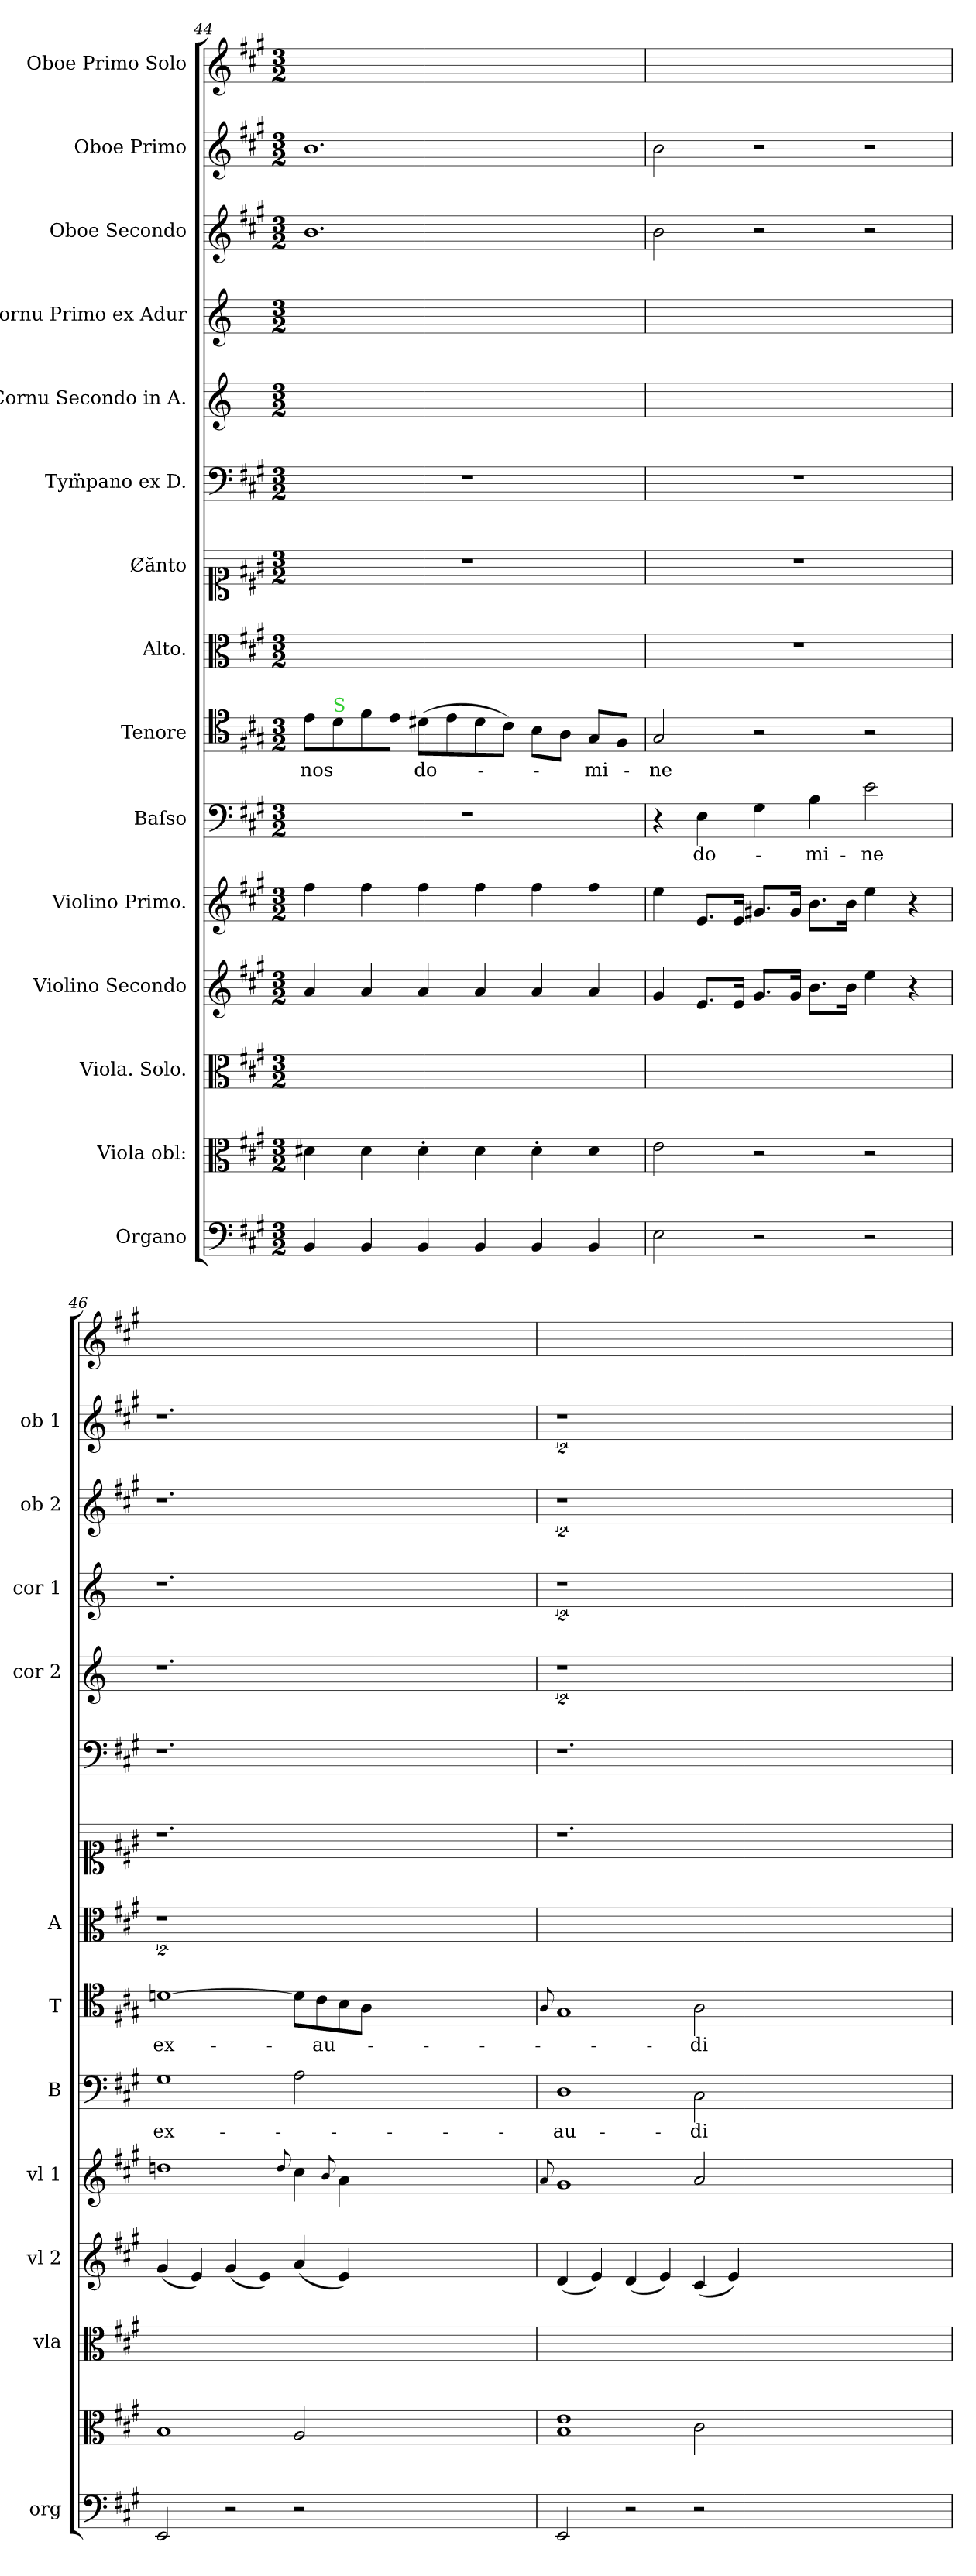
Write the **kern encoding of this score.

**kern	**kern	**kern	**kern	**dynam	**kern	**dynam	**kern	**text	**kern	**text	**kern	**kern	**kern	**kern	**kern	**kern	**kern	**kern
*part15	*part14	*part13	*part12	*part12	*part11	*part11	*part10	*part10	*part9	*part9	*part8	*part7	*part6	*part5	*part4	*part3	*part2	*part1
*staff15	*staff14	*staff13	*staff12	*staff12	*staff11	*staff11	*staff10	*staff10	*staff9	*staff9	*staff8	*staff7	*staff6	*staff5	*staff4	*staff3	*staff2	*staff1
*I"Organo	*I"Viola obl:	*I"Viola. Solo.	*I"Violino Secondo	*	*I"Violino Primo.	*	*I"Baſso	*	*I"Tenore	*	*I"Alto.	*I"Ȼănto	*I"Tym̈pano ex D.	*I"Cornu Secondo in A.	*I"Cornu Primo ex Adur	*I"Oboe Secondo	*I"Oboe Primo	*I"Oboe Primo Solo
*I'org	*	*I'vla	*I'vl 2	*	*I'vl 1	*	*I'B	*	*I'T	*	*I'A	*	*	*I'cor 2	*I'cor 1	*I'ob 2	*I'ob 1	*
*clefF4	*clefC3	*clefC3	*clefG2	*	*clefG2	*	*clefF4	*	*clefC4	*	*clefC3	*clefC1	*clefF4	*clefG2	*clefG2	*clefG2	*clefG2	*clefG2
*	*	*	*	*	*	*	*	*	*	*	*	*	*	*ITrd2c3	*ITrd2c3	*	*	*
*k[f#c#g#]	*k[f#c#g#]	*k[f#c#g#]	*k[f#c#g#]	*	*k[f#c#g#]	*	*k[f#c#g#]	*	*k[f#c#g#]	*	*k[f#c#g#]	*k[f#c#g#]	*k[f#c#g#]	*k[f#c#g#]	*k[f#c#g#]	*k[f#c#g#]	*k[f#c#g#]	*k[f#c#g#]
*A:	*A:	*A:	*A:	*	*A:	*	*A:	*	*A:	*	*A:	*A:	*A:	*A:	*A:	*A:	*A:	*A:
*M3/2	*M3/2	*M3/2	*M3/2	*	*M3/2	*	*M3/2	*	*M3/2	*	*M3/2	*M3/2	*M3/2	*M3/2	*M3/2	*M3/2	*M3/2	*M3/2
=44	=44	=44	=44	=44	=44	=44	=44	=44	=44	=44	=44	=44	=44	=44	=44	=44	=44	=44
4BB/	4d#X\	1.ryy	4a/	.	4ff#\	.	1.r	.	8e\L	nos	1.ryy	1.r	1.r	1.ryy	1.ryy	1.b	1.b	1.ryy
!	!	!	!	!	!	!	!	!	!LO:TX:a:color=limegreen:t=S	!	!	!	!	!	!	!	!	!
.	.	.	.	.	.	.	.	.	8d\	.	.	.	.	.	.	.	.	.
4BB/	4d#\	.	4a/	.	4ff#\	.	.	.	8f#\	.	.	.	.	.	.	.	.	.
.	.	.	.	.	.	.	.	.	8e\J	.	.	.	.	.	.	.	.	.
4BB/	4d#'\	.	4a/	.	4ff#\	.	.	.	(8d#X\L	do-	.	.	.	.	.	.	.	.
.	.	.	.	.	.	.	.	.	8e\	.	.	.	.	.	.	.	.	.
4BB/	4d#\	.	4a/	.	4ff#\	.	.	.	8d#\	.	.	.	.	.	.	.	.	.
.	.	.	.	.	.	.	.	.	8c#\J)	.	.	.	.	.	.	.	.	.
4BB/	4d#'\	.	4a/	.	4ff#\	.	.	.	8B\L	.	.	.	.	.	.	.	.	.
.	.	.	.	.	.	.	.	.	8A\J	.	.	.	.	.	.	.	.	.
4BB/	4d#\	.	4a/	.	4ff#\	.	.	.	8G#/L	-mi-	.	.	.	.	.	.	.	.
.	.	.	.	.	.	.	.	.	8F#/J	.	.	.	.	.	.	.	.	.
=45	=45	=45	=45	=45	=45	=45	=45	=45	=45	=45	=45	=45	=45	=45	=45	=45	=45	=45
!	!	!	!	!LO:DY:b	!	!LO:DY:b	!	!	!	!	!	!	!	!	!	!	!	!
2E\	2e\	1.ryy	4g#/	for	4ee\	for	4r	.	2G#/	-ne	1.r	1.r	1.r	1.ryy	1.ryy	2b\	2b\	1.ryy
.	.	.	8.e/L	.	8.e/L	.	4E\	do-	.	.	.	.	.	.	.	.	.	.
.	.	.	16e/Jk	.	16e/Jk	.	.	.	.	.	.	.	.	.	.	.	.	.
2r	2r	.	8.g#/L	.	8.g#X/L	.	4G#\	.	2r	.	.	.	.	.	.	2r	2r	.
.	.	.	16g#/Jk	.	16g#/Jk	.	.	.	.	.	.	.	.	.	.	.	.	.
.	.	.	8.b\L	.	8.b\L	.	4B\	-mi-	.	.	.	.	.	.	.	.	.	.
.	.	.	16b\Jk	.	16b\Jk	.	.	.	.	.	.	.	.	.	.	.	.	.
2r	2r	.	4ee\	.	4ee\	.	2e\	-ne	2r	.	.	.	.	.	.	2r	2r	.
.	.	.	4r	.	4r	.	.	.	.	.	.	.	.	.	.	.	.	.
=46	=46	=46	=46	=46	=46	=46	=46	=46	=46	=46	=46	=46	=46	=46	=46	=46	=46	=46
!	!	!	!	!LO:DY:b	!	!LO:DY:b	!	!	!	!	!	!	!	!	!	!	!	!
2EE/	1B	1.ryy	(4g#/	po	1ddn	po	1G#	ex-	[1dn	ex-	2%9r	1.r	1.r	1.r	1.r	1.r	1.r	1.ryy
.	.	.	4e/)	.	.	.	.	.	.	.	.	.	.	.	.	.	.	.
2r	.	.	(4g#/	.	.	.	.	.	.	.	.	.	.	.	.	.	.	.
.	.	.	4e/)	.	.	.	.	.	.	.	.	.	.	.	.	.	.	.
.	.	.	.	.	8qqdd/	.	.	.	.	.	.	.	.	.	.	.	.	.
2r	2A/	.	(4a/	.	4cc#\	.	2A\	.	8d\L]	.	.	.	.	.	.	.	.	.
.	.	.	.	.	.	.	.	.	8c#\	-au-	.	.	.	.	.	.	.	.
.	.	.	.	.	8qqb/	.	.	.	.	.	.	.	.	.	.	.	.	.
.	.	.	4e/)	.	4a\	.	.	.	8B\	.	.	.	.	.	.	.	.	.
.	.	.	.	.	.	.	.	.	8A\J	.	.	.	.	.	.	.	.	.
0.ryy	0.ryy	0.ryy	0.ryy	.	0.ryy	.	0.ryy	.	0.ryy	.	.	0.ryy	0.ryy	0.ryy	0.ryy	0.ryy	0.ryy	0.ryy
=47	=47	=47	=47	=47	=47	=47	=47	=47	=47	=47	=47	=47	=47	=47	=47	=47	=47	=47
.	.	.	.	.	8qqa/	.	.	.	8qqA/	.	.	.	.	.	.	.	.	.
2EE/	1B 1e	1.ryy	(4d/	.	1g#	.	1D	-au-	1G#	.	00ryy	1.r	1.r	2%9r	2%9r	2%9r	2%9r	1.ryy
.	.	.	4e/)	.	.	.	.	.	.	.	.	.	.	.	.	.	.	.
2r	.	.	(4d/	.	.	.	.	.	.	.	.	.	.	.	.	.	.	.
.	.	.	4e/)	.	.	.	.	.	.	.	.	.	.	.	.	.	.	.
2r	2c#\	.	(4c#/	.	2a/	.	2C#\	-di	2A\	-di	.	.	.	.	.	.	.	.
.	.	.	4e/)	.	.	.	.	.	.	.	.	.	.	.	.	.	.	.
0.ryy	0.ryy	0.ryy	0.ryy	.	0.ryy	.	0.ryy	.	0.ryy	.	.	0.ryy	0.ryy	.	.	.	.	0.ryy
.	.	.	.	.	.	.	.	.	.	.	2ryy	.	.	.	.	.	.	.
=	=	=	=	=	=	=	=	=	=	=	=	=	=	=	=	=	=	=
*-	*-	*-	*-	*-	*-	*-	*-	*-	*-	*-	*-	*-	*-	*-	*-	*-	*-	*-
